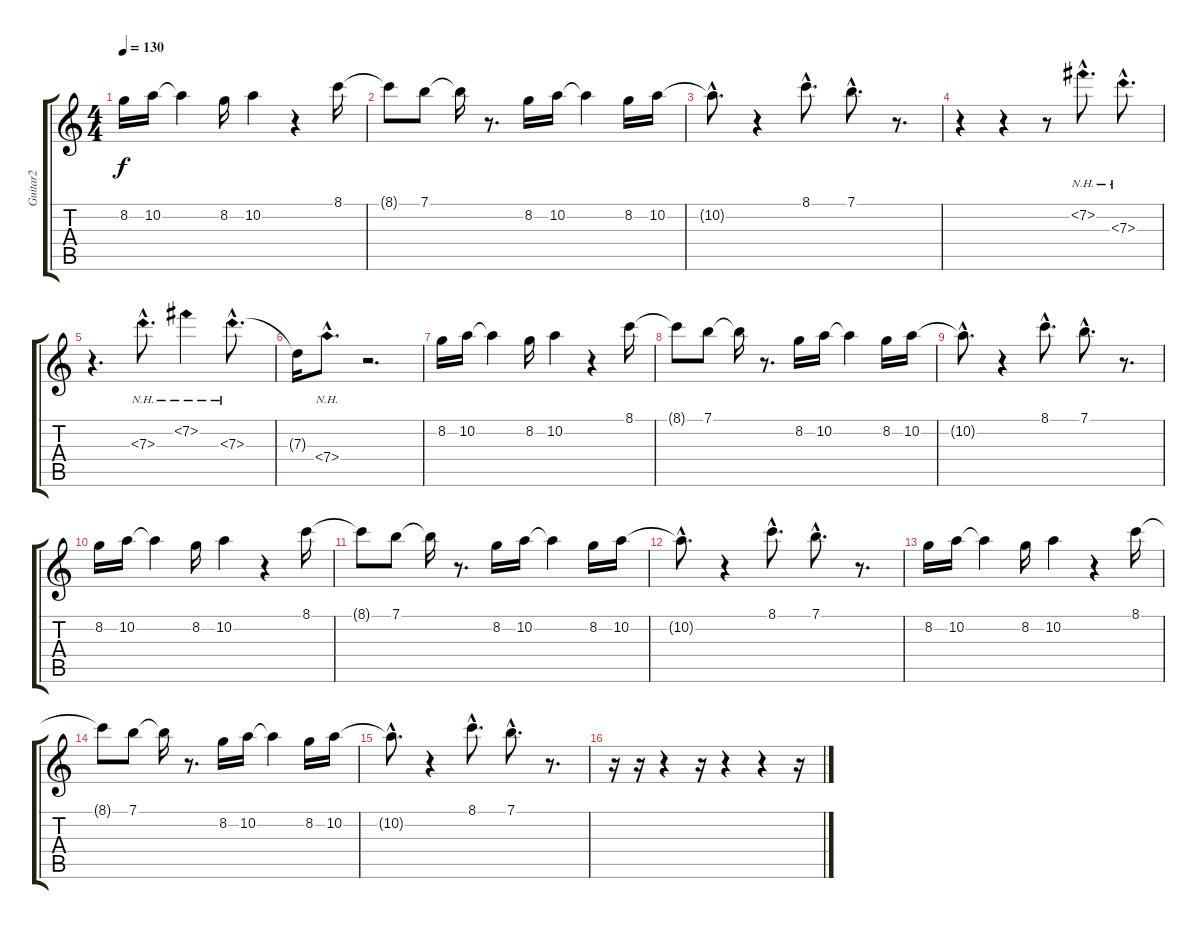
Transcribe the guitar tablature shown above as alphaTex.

\track ("Guitar2" "Guitar2") {instrument electricguitarjazz}
\staff {score tabs}
\tuning (E4 B3 G3 D3 A2 E2) {hide}
\ts (4 4)
\tempo 130
\clef g2
\ks c
8.2.16{dy f} 10.2.16 10.2{t}.4 8.2.16 10.2.4 r.4 8.1.16 |
8.1{t}.8 7.1.8 7.1{t}.16 r.8{d} 8.2.16 10.2.16 10.2{t}.4 8.2.16 10.2.16 |
10.2{hac t}.8{d} r.4 8.1{hac}.8{d} 7.1{hac}.8{d} r.8{d} |
r.4 r.4 r.8 7.2{nh hac}.8{d} 7.3{nh hac}.8{d} |
r.4{d} 7.3{nh hac}.8{d} 7.2{nh}.4 7.3{nh hac}.8{d} |
7.3{t}.16 7.4{nh hac}.8{d} r.2{d} |
8.2.16 10.2.16 10.2{t}.4 8.2.16 10.2.4 r.4 8.1.16 |
8.1{t}.8 7.1.8 7.1{t}.16 r.8{d} 8.2.16 10.2.16 10.2{t}.4 8.2.16 10.2.16 |
10.2{hac t}.8{d} r.4 8.1{hac}.8{d} 7.1{hac}.8{d} r.8{d} |
8.2.16 10.2.16 10.2{t}.4 8.2.16 10.2.4 r.4 8.1.16 |
8.1{t}.8 7.1.8 7.1{t}.16 r.8{d} 8.2.16 10.2.16 10.2{t}.4 8.2.16 10.2.16 |
10.2{hac t}.8{d} r.4 8.1{hac}.8{d} 7.1{hac}.8{d} r.8{d} |
8.2.16 10.2.16 10.2{t}.4 8.2.16 10.2.4 r.4 8.1.16 |
8.1{t}.8 7.1.8 7.1{t}.16 r.8{d} 8.2.16 10.2.16 10.2{t}.4 8.2.16 10.2.16 |
10.2{hac t}.8{d} r.4 8.1{hac}.8{d} 7.1{hac}.8{d} r.8{d} |
r.16 r.16 r.4 r.16 r.4 r.4 r.16
